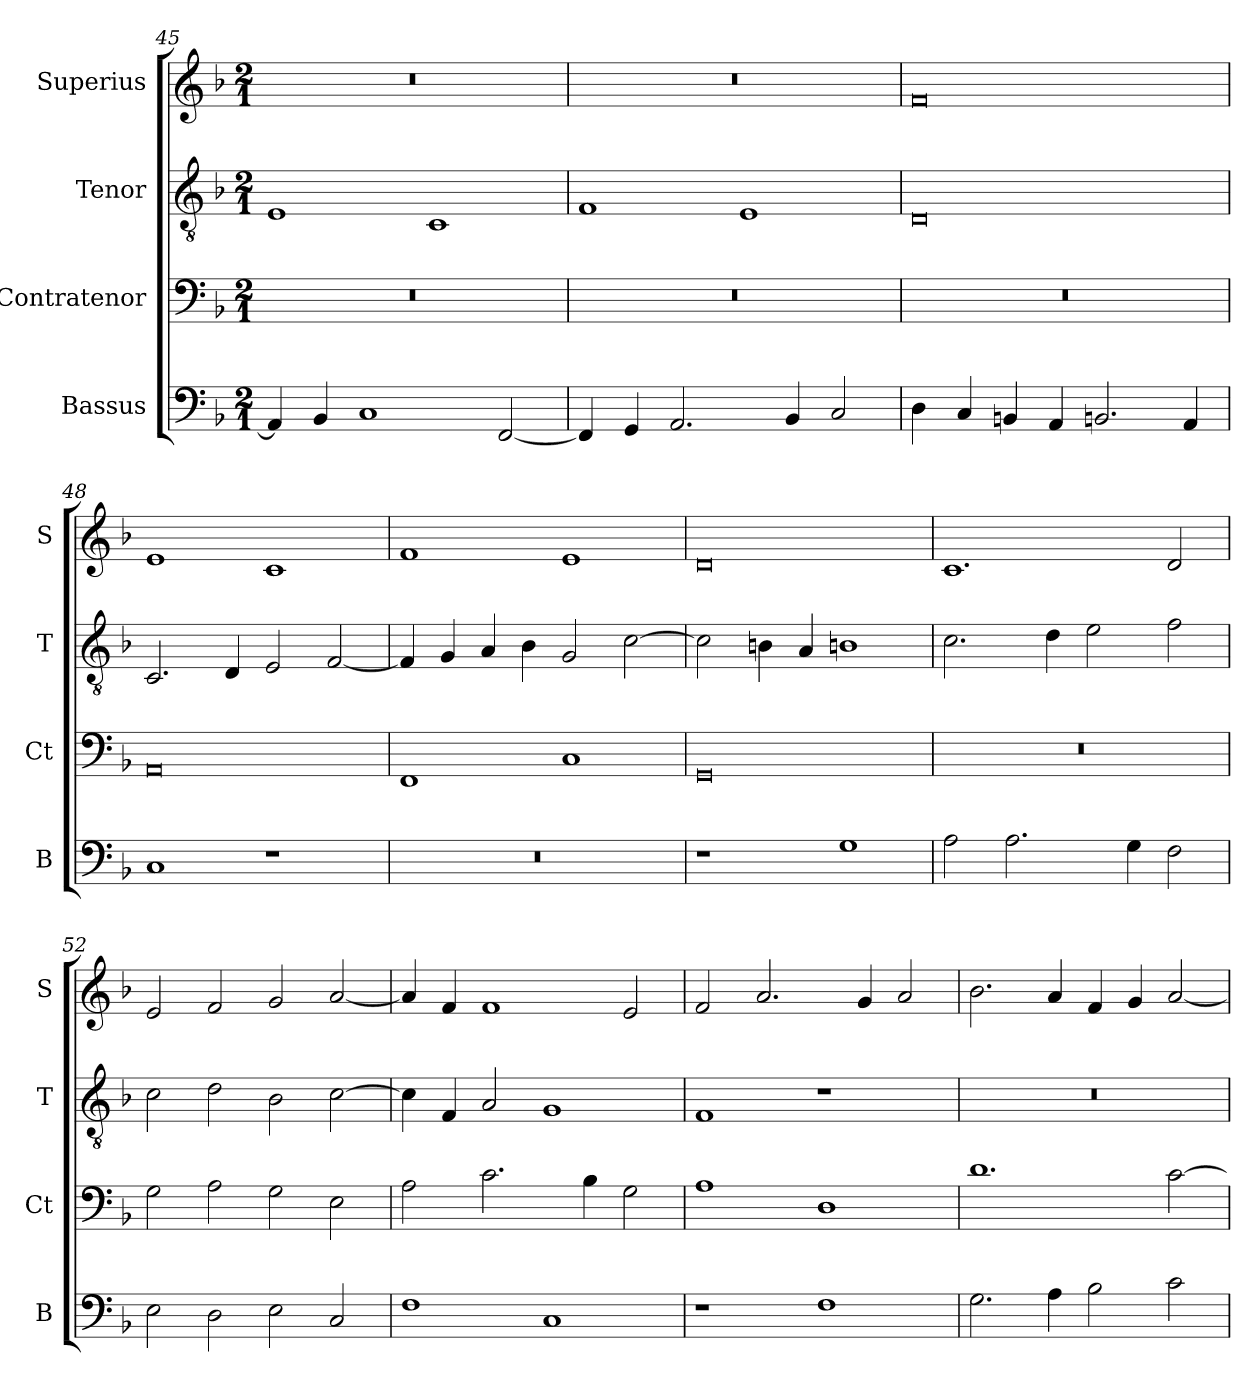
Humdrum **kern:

**kern	**kern	**kern	**kern
*part4	*part3	*part2	*part1
*staff4	*staff3	*staff2	*staff1
*I"Bassus	*I"Contratenor	*I"Tenor	*I"Superius
*I'B	*I'Ct	*I'T	*I'S
*clefF4	*clefF4	*clefGv2	*clefG2
*k[b-]	*k[b-]	*k[b-]	*k[b-]
*M2/1	*M2/1	*M2/1	*M2/1
=45	=45	=45	=45
4AA/]	0r	1E	0r
4BB-/	.	.	.
1C	.	.	.
.	.	1C	.
[2FF/	.	.	.
=46	=46	=46	=46
4FF/]	0r	1F	0r
4GG/	.	.	.
2.AA/	.	.	.
.	.	1E	.
4BB-/	.	.	.
2C/	.	.	.
=47	=47	=47	=47
4D\	0r	0D	0f
4C/	.	.	.
4BBn/	.	.	.
4AA/	.	.	.
2.BBn/	.	.	.
4AA/	.	.	.
=48	=48	=48	=48
1C	0AA	2.C/	1e
.	.	4D/	.
1r	.	2E/	1c
.	.	[2F/	.
=49	=49	=49	=49
0r	1FF	4F/]	1f
.	.	4G/	.
.	.	4A/	.
.	.	4B-\	.
.	1C	2G/	1e
.	.	[2c\	.
=50	=50	=50	=50
1r	0GG	2c\]	0d
.	.	4Bn\	.
.	.	4A/	.
1G	.	1Bn	.
=51	=51	=51	=51
2A\	0r	2.c\	1.c
2.A\	.	.	.
.	.	4d\	.
.	.	2e\	.
4G\	.	.	.
2F\	.	2f\	2d/
=52	=52	=52	=52
2E\	2G\	2c\	2e/
2D\	2A\	2d\	2f/
2E\	2G\	2B-\	2g/
2C/	2E\	[2c\	[2a/
=53	=53	=53	=53
1F	2A\	4c\]	4a/]
.	.	4F/	4f/
.	2.c\	2A/	1f
1C	.	1G	.
.	4B-\	.	.
.	2G\	.	2e/
=54	=54	=54	=54
1r	1A	1F	2f/
.	.	.	2.a/
1F	1D	1r	.
.	.	.	4g/
.	.	.	2a/
=55	=55	=55	=55
2.G\	1.d	0r	2.b-\
4A\	.	.	4a/
2B-\	.	.	4f/
.	.	.	4g/
2c\	[2c\	.	[2a/
=	=	=	=
*-	*-	*-	*-
